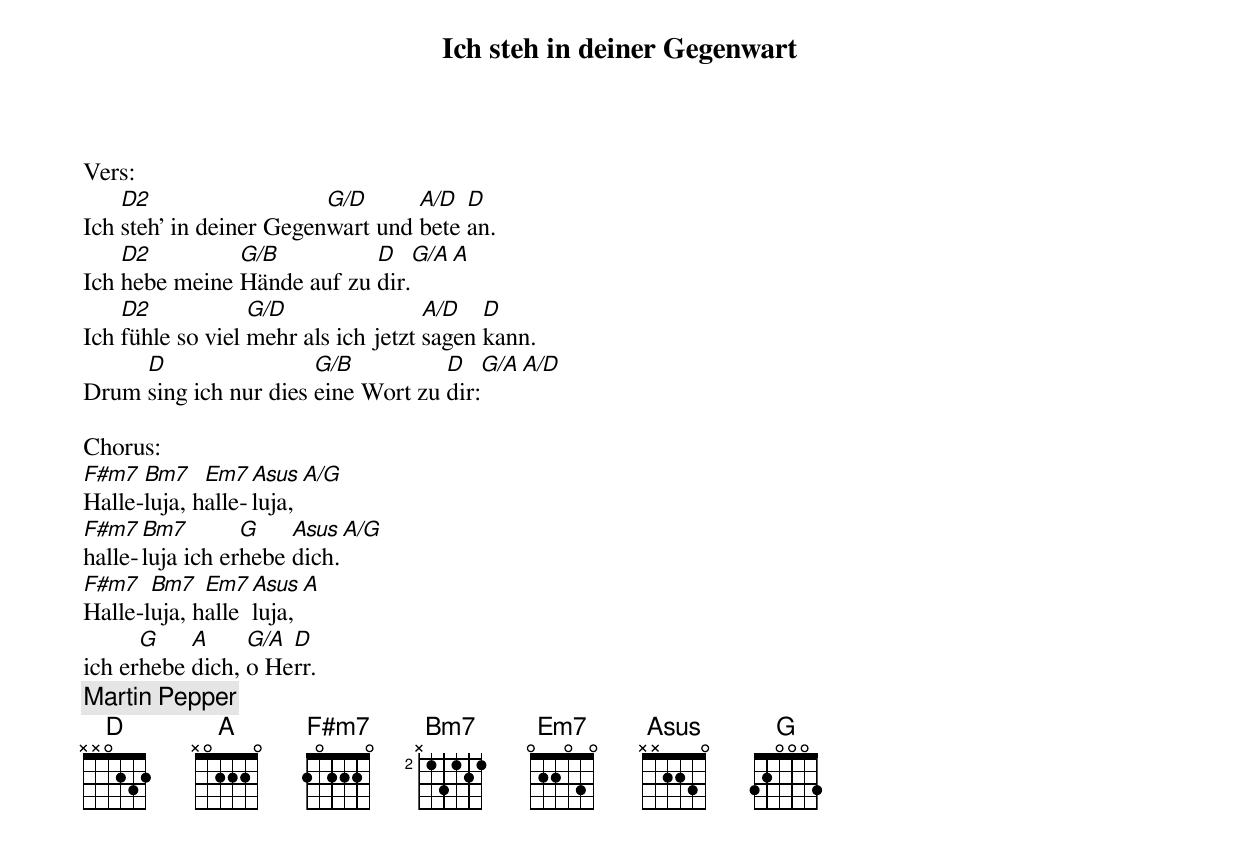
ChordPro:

{title: Ich steh in deiner Gegenwart}
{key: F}
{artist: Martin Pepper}

Vers:
Ich [D2]steh' in deiner Gegen[G/D]wart und [A/D]bete [D]an.
Ich [D2]hebe meine [G/B]Hände auf zu [D]dir.[G/A][A]
Ich [D2]fühle so viel [G/D]mehr als ich jetzt [A/D]sagen [D]kann.
Drum [D]sing ich nur dies [G/B]eine Wort zu [D]dir:[G/A][A/D]

Chorus:
[F#m7]Halle-[Bm7]luja, h[Em7]alle-[Asus]luja,[A/G]
[F#m7]halle-[Bm7]luja ich er[G]hebe [Asus]dich.[A/G]
[F#m7]Halle-l[Bm7]uja, h[Em7]alle[Asus]luja,[A]
ich er[G]hebe [A]dich, [G/A]o He[D]rr.
{comment: Martin Pepper}
